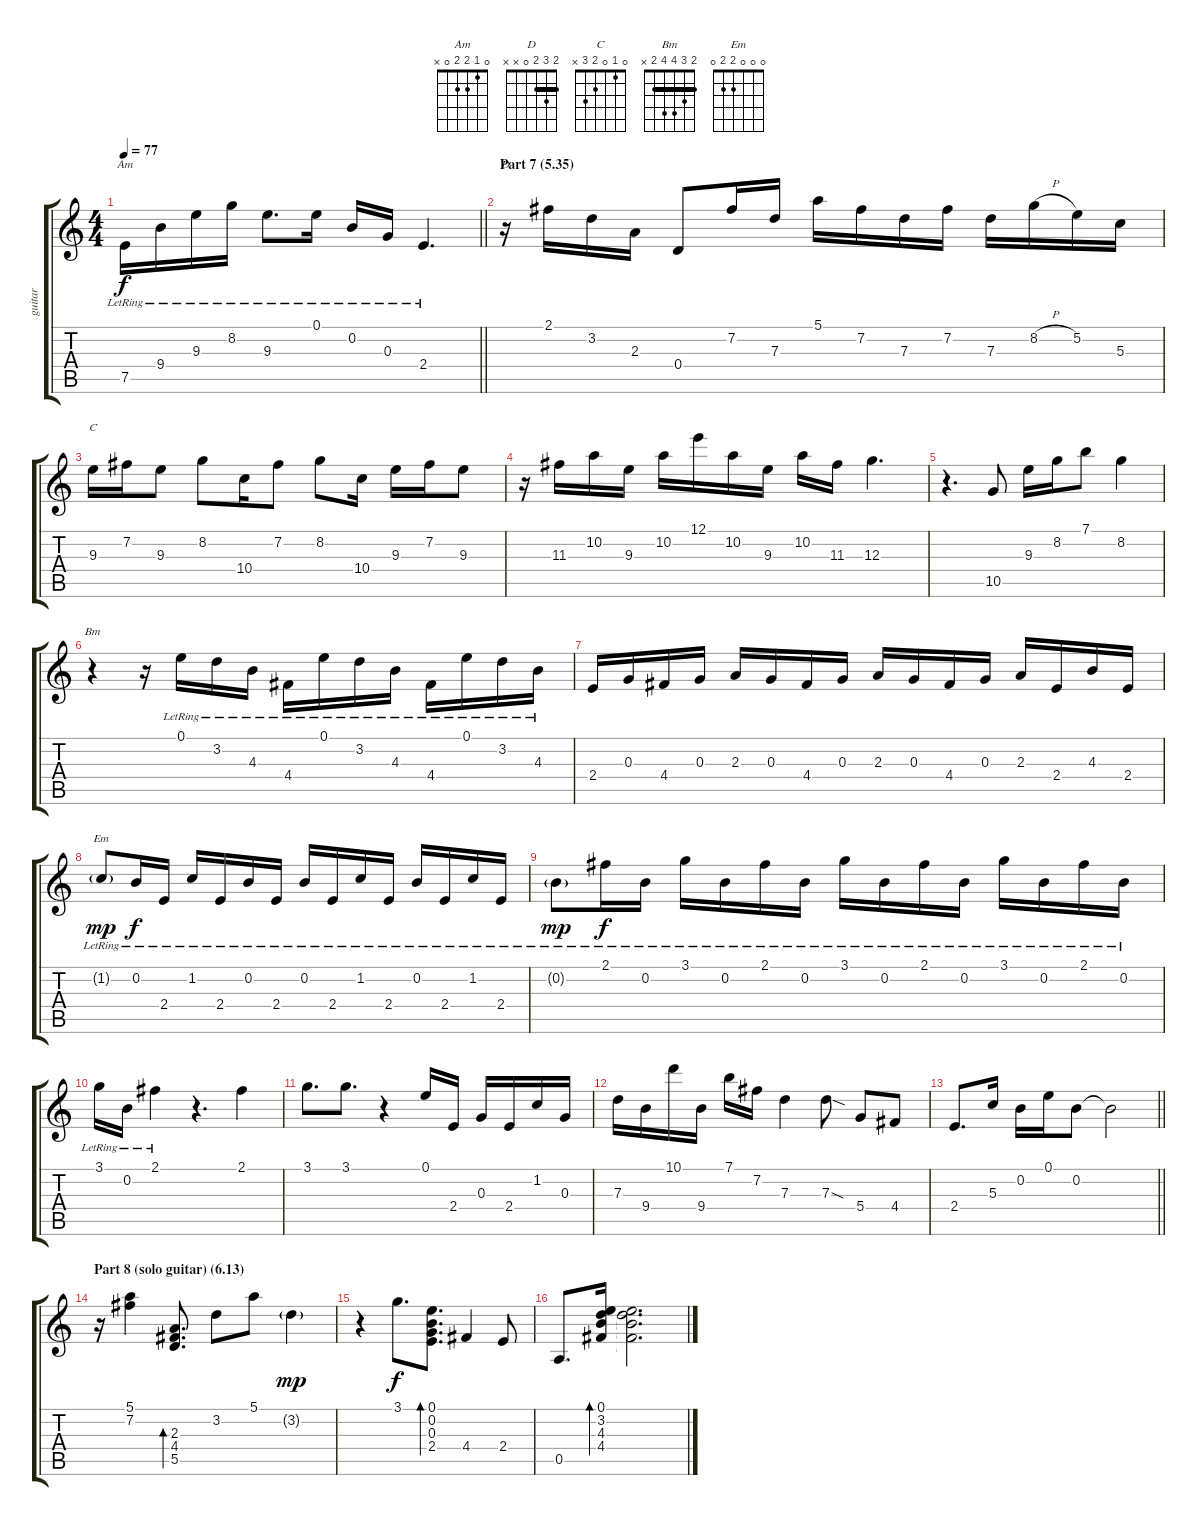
\track ("guitar" "guitar") {instrument acousticguitarsteel}
\staff {score tabs}
\tuning (E4 B3 G3 D3 A2 E2) {hide}
\chord ("Am" 0 1 2 2 0 x)
\chord ("D" 2 3 2 0 x x) {barre 2}
\chord ("C" 0 1 0 2 3 x)
\chord ("Bm" 2 3 4 4 2 x) {barre 2}
\chord ("Em" 0 0 0 2 2 0)
\ts (4 4)
\tempo 77
\clef g2
\barLineRight lightlight
\ks c
7.5{lr}.16{ch "Am" dy f} 9.4{lr}.16 9.3{lr}.16 8.2{lr}.16 9.3{lr}.8{d} 0.1{lr}.16 0.2{lr}.16 0.3{lr}.16 2.4{lr}.4{d} |
\section ("" "Part 7 (5.35)")
r.16{ch "D"} 2.1.16 3.2.16 2.3.16 0.4.8 7.2.16 7.3.16 5.1.16 7.2.16 7.3.16 7.2.16 7.3.16 8.2{h}.16 5.2.16 5.3.16 |
9.3.16{ch "C"} 7.2.16 9.3.8 8.2.8 10.4.16 7.2.8 8.2.8 10.4.16 9.3.16 7.2.16 9.3.8 |
r.16 11.3.16 10.2.16 9.3.16 10.2.16 12.1.16 10.2.16 9.3.16 10.2.16 11.3.16 12.3.4{d} |
r.4{d} 10.5.8 9.3.16 8.2.16 7.1.8 8.2.4 |
r.4{ch "Bm"} r.16 0.1{lr}.16 3.2{lr}.16 4.3{lr}.16 4.4{lr}.16 0.1{lr}.16 3.2{lr}.16 4.3{lr}.16 4.4{lr}.16 0.1{lr}.16 3.2{lr}.16 4.3{lr}.16 |
2.4.16 0.3.16 4.4.16 0.3.16 2.3.16 0.3.16 4.4.16 0.3.16 2.3.16 0.3.16 4.4.16 0.3.16 2.3.16 2.4.16 4.3.16 2.4.16 |
1.2{g lr}.8{ch "Em" dy mp} 0.2{lr}.16{dy f} 2.4{lr}.16 1.2{lr}.16 2.4{lr}.16 0.2{lr}.16 2.4{lr}.16 0.2{lr}.16 2.4{lr}.16 1.2{lr}.16 2.4{lr}.16 0.2{lr}.16 2.4{lr}.16 1.2{lr}.16 2.4{lr}.16 |
0.2{g lr}.8{dy mp} 2.1{lr}.16{dy f} 0.2{lr}.16 3.1{lr}.16 0.2{lr}.16 2.1{lr}.16 0.2{lr}.16 3.1{lr}.16 0.2{lr}.16 2.1{lr}.16 0.2{lr}.16 3.1{lr}.16 0.2{lr}.16 2.1{lr}.16 0.2{lr}.16 |
3.1{lr}.16 0.2{lr}.16 2.1{lr}.4 r.4{d} 2.1.4 |
3.1.8{d} 3.1.8{d} r.4 0.1.16 2.4.16 0.3.16 2.4.16 1.2.16 0.3.16 |
7.3.16 9.4.16 10.1.16 9.4.16 7.1.16 7.2.16 7.3.4 7.3{sod}.8 5.4.8 4.4.8 |
\barLineRight lightlight
2.4.8{d} 5.3.16 0.2.16 0.1.16 0.2.8 0.2{t}.2 |
\section ("" "Part 8 (solo guitar) (6.13)")
r.16 (5.1 7.2).4 (2.3 4.4 5.5).8{d bd 120} 3.2.8 5.1.8 3.2{g}.4{dy mp} |
r.4 3.1.8{d dy f} (0.1 0.2 0.3 2.4).8{d bd 120} 4.4.4 2.4.8 |
0.5.8{d} (0.1 3.2 4.3 4.4).16{bd 120} (0.1{t} 3.2{t} 4.3{t} 4.4{t}).2{d}
